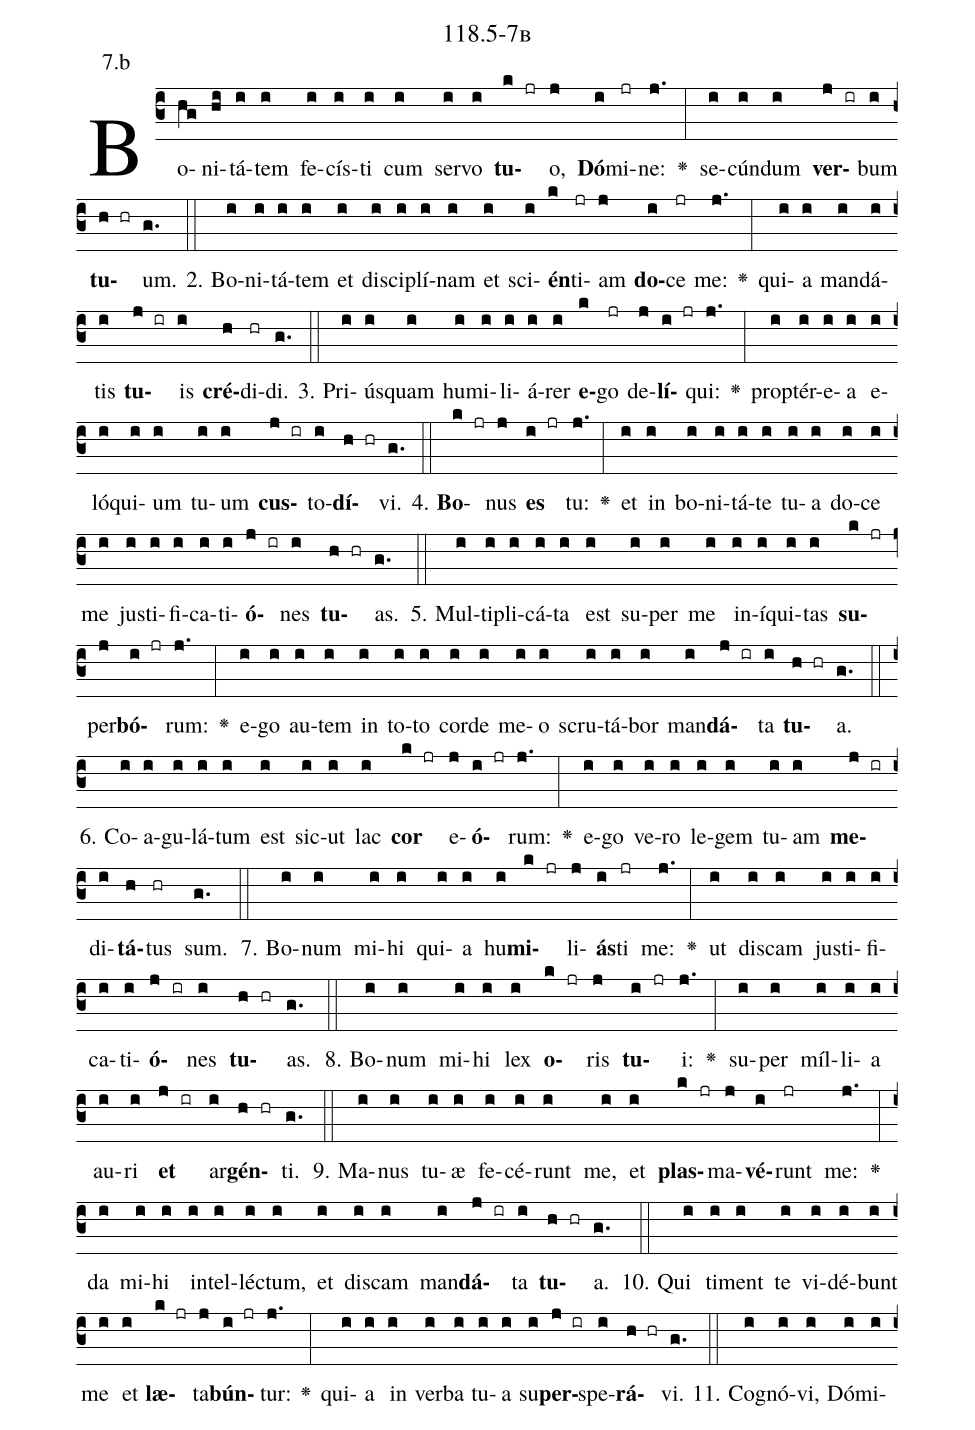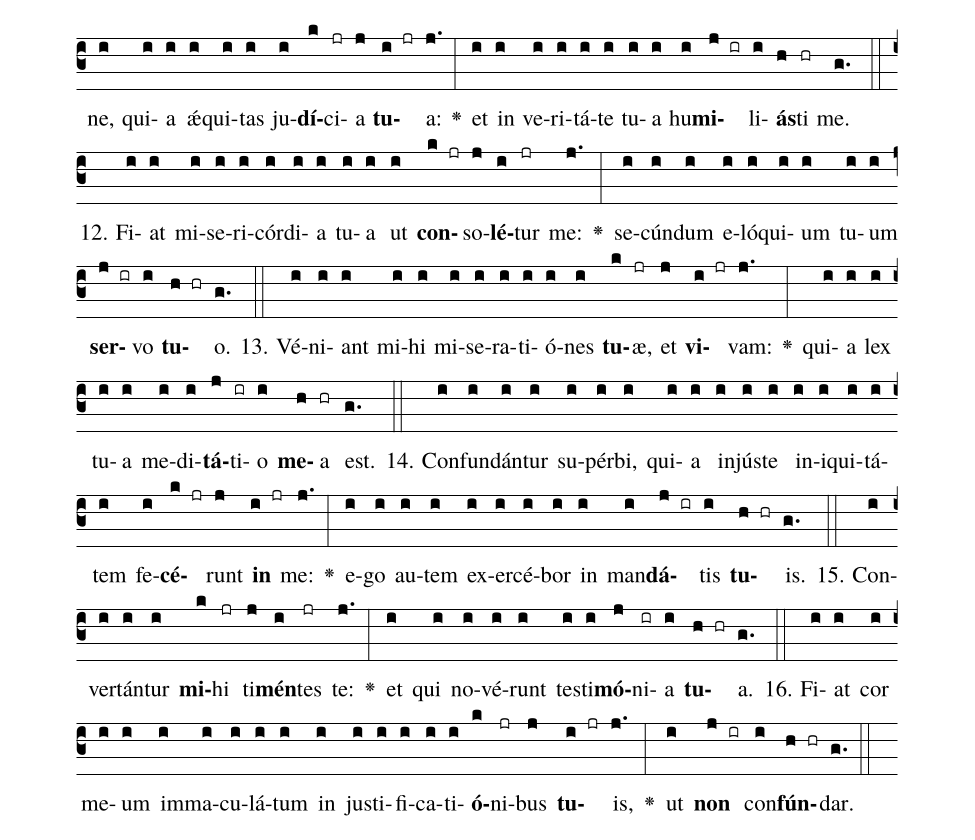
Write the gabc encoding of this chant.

name: 118.5-7b;
annotation: 7.b;
%%
(c3)Bo(hg)ni(hi)tá(i)tem(i) fe(i)cís(i)ti(i) cum(i) ser(i)vo(i) <b>tu</b>(k jr)o,(j) <b>Dó</b>(i)mi(jr)ne:(j.) <v>\greheightstar</v>(:) se(i)cún(i)dum(i) <b>ver</b>(j ir)bum(i) <b>tu</b>(h hr)um.(g.) (::)
2. Bo(i)ni(i)tá(i)tem(i) et(i) di(i)sci(i)plí(i)nam(i) et(i) sci(i)<b>én</b>(k)ti(jr)am(j) <b>do</b>(i)ce(jr) me:(j.) <v>\greheightstar</v>(:) qui(i)a(i) man(i)dá(i)tis(i) <b>tu</b>(j ir)is(i) <b>cré</b>(h)di(hr)di.(g.) (::)
3. Pri(i)ús(i)quam(i) hu(i)mi(i)li(i)á(i)rer(i) <b>e</b>(k)go(jr) de(j)<b>lí</b>(i jr)qui:(j.) <v>\greheightstar</v>(:) prop(i)tér(i)e(i)a(i) e(i)ló(i)qui(i)um(i) tu(i)um(i) <b>cus</b>(j ir)to(i)<b>dí</b>(h hr)vi.(g.) (::)
4. <b>Bo</b>(k jr)nus(j) <b>es</b>(i jr) tu:(j.) <v>\greheightstar</v>(:) et(i) in(i) bo(i)ni(i)tá(i)te(i) tu(i)a(i) do(i)ce(i) me(i) jus(i)ti(i)fi(i)ca(i)ti(i)<b>ó</b>(j ir)nes(i) <b>tu</b>(h hr)as.(g.) (::)
5. Mul(i)ti(i)pli(i)cá(i)ta(i) est(i) su(i)per(i) me(i) in(i)í(i)qui(i)tas(i) <b>su</b>(k jr)per(j)<b>bó</b>(i jr)rum:(j.) <v>\greheightstar</v>(:) e(i)go(i) au(i)tem(i) in(i) to(i)to(i) cor(i)de(i) me(i)o(i) scru(i)tá(i)bor(i) man(i)<b>dá</b>(j ir)ta(i) <b>tu</b>(h hr)a.(g.) (::)
6. Co(i)a(i)gu(i)lá(i)tum(i) est(i) sic(i)ut(i) lac(i) <b>cor</b>(k jr) e(j)<b>ó</b>(i jr)rum:(j.) <v>\greheightstar</v>(:) e(i)go(i) ve(i)ro(i) le(i)gem(i) tu(i)am(i) <b>me</b>(j ir)di(i)<b>tá</b>(h)tus(hr) sum.(g.) (::)
7. Bo(i)num(i) mi(i)hi(i) qui(i)a(i) hu(i)<b>mi</b>(k jr)li(j)<b>ás</b>(i)ti(jr) me:(j.) <v>\greheightstar</v>(:) ut(i) dis(i)cam(i) jus(i)ti(i)fi(i)ca(i)ti(i)<b>ó</b>(j ir)nes(i) <b>tu</b>(h hr)as.(g.) (::)
8. Bo(i)num(i) mi(i)hi(i) lex(i) <b>o</b>(k jr)ris(j) <b>tu</b>(i jr)i:(j.) <v>\greheightstar</v>(:) su(i)per(i) míl(i)li(i)a(i) au(i)ri(i) <b>et</b>(j ir) ar(i)<b>gén</b>(h hr)ti.(g.) (::)
9. Ma(i)nus(i) tu(i)æ(i) fe(i)cé(i)runt(i) me,(i) et(i) <b>plas</b>(k jr)ma(j)<b>vé</b>(i)runt(jr) me:(j.) <v>\greheightstar</v>(:) da(i) mi(i)hi(i) in(i)tel(i)léc(i)tum,(i) et(i) dis(i)cam(i) man(i)<b>dá</b>(j ir)ta(i) <b>tu</b>(h hr)a.(g.) (::)
10. Qui(i) ti(i)ment(i) te(i) vi(i)dé(i)bunt(i) me(i) et(i) <b>læ</b>(k jr)ta(j)<b>bún</b>(i jr)tur:(j.) <v>\greheightstar</v>(:) qui(i)a(i) in(i) ver(i)ba(i) tu(i)a(i) su(i)<b>per</b>(j ir)spe(i)<b>rá</b>(h hr)vi.(g.) (::)
11. Co(i)gnó(i)vi,(i) Dó(i)mi(i)ne,(i) qui(i)a(i) ǽ(i)qui(i)tas(i) ju(i)<b>dí</b>(k)ci(jr)a(j) <b>tu</b>(i jr)a:(j.) <v>\greheightstar</v>(:) et(i) in(i) ve(i)ri(i)tá(i)te(i) tu(i)a(i) hu(i)<b>mi</b>(j ir)li(i)<b>ás</b>(h)ti(hr) me.(g.) (::)
12. Fi(i)at(i) mi(i)se(i)ri(i)cór(i)di(i)a(i) tu(i)a(i) ut(i) <b>con</b>(k jr)so(j)<b>lé</b>(i)tur(jr) me:(j.) <v>\greheightstar</v>(:) se(i)cún(i)dum(i) e(i)ló(i)qui(i)um(i) tu(i)um(i) <b>ser</b>(j ir)vo(i) <b>tu</b>(h hr)o.(g.) (::)
13. Vé(i)ni(i)ant(i) mi(i)hi(i) mi(i)se(i)ra(i)ti(i)ó(i)nes(i) <b>tu</b>(k)æ,(jr) et(j) <b>vi</b>(i jr)vam:(j.) <v>\greheightstar</v>(:) qui(i)a(i) lex(i) tu(i)a(i) me(i)di(i)<b>tá</b>(j)ti(ir)o(i) <b>me</b>(h)a(hr) est.(g.) (::)
14. Con(i)fun(i)dán(i)tur(i) su(i)pér(i)bi,(i) qui(i)a(i) in(i)jús(i)te(i) in(i)i(i)qui(i)tá(i)tem(i) fe(i)<b>cé</b>(k jr)runt(j) <b>in</b>(i jr) me:(j.) <v>\greheightstar</v>(:) e(i)go(i) au(i)tem(i) ex(i)er(i)cé(i)bor(i) in(i) man(i)<b>dá</b>(j ir)tis(i) <b>tu</b>(h hr)is.(g.) (::)
15. Con(i)ver(i)tán(i)tur(i) <b>mi</b>(k)hi(jr) ti(j)<b>mén</b>(i)tes(jr) te:(j.) <v>\greheightstar</v>(:) et(i) qui(i) no(i)vé(i)runt(i) tes(i)ti(i)<b>mó</b>(j)ni(ir)a(i) <b>tu</b>(h hr)a.(g.) (::)
16. Fi(i)at(i) cor(i) me(i)um(i) im(i)ma(i)cu(i)lá(i)tum(i) in(i) jus(i)ti(i)fi(i)ca(i)ti(i)<b>ó</b>(k)ni(jr)bus(j) <b>tu</b>(i jr)is,(j.) <v>\greheightstar</v>(:) ut(i) <b>non</b>(j ir) con(i)<b>fún</b>(h hr)dar.(g.) (::)
